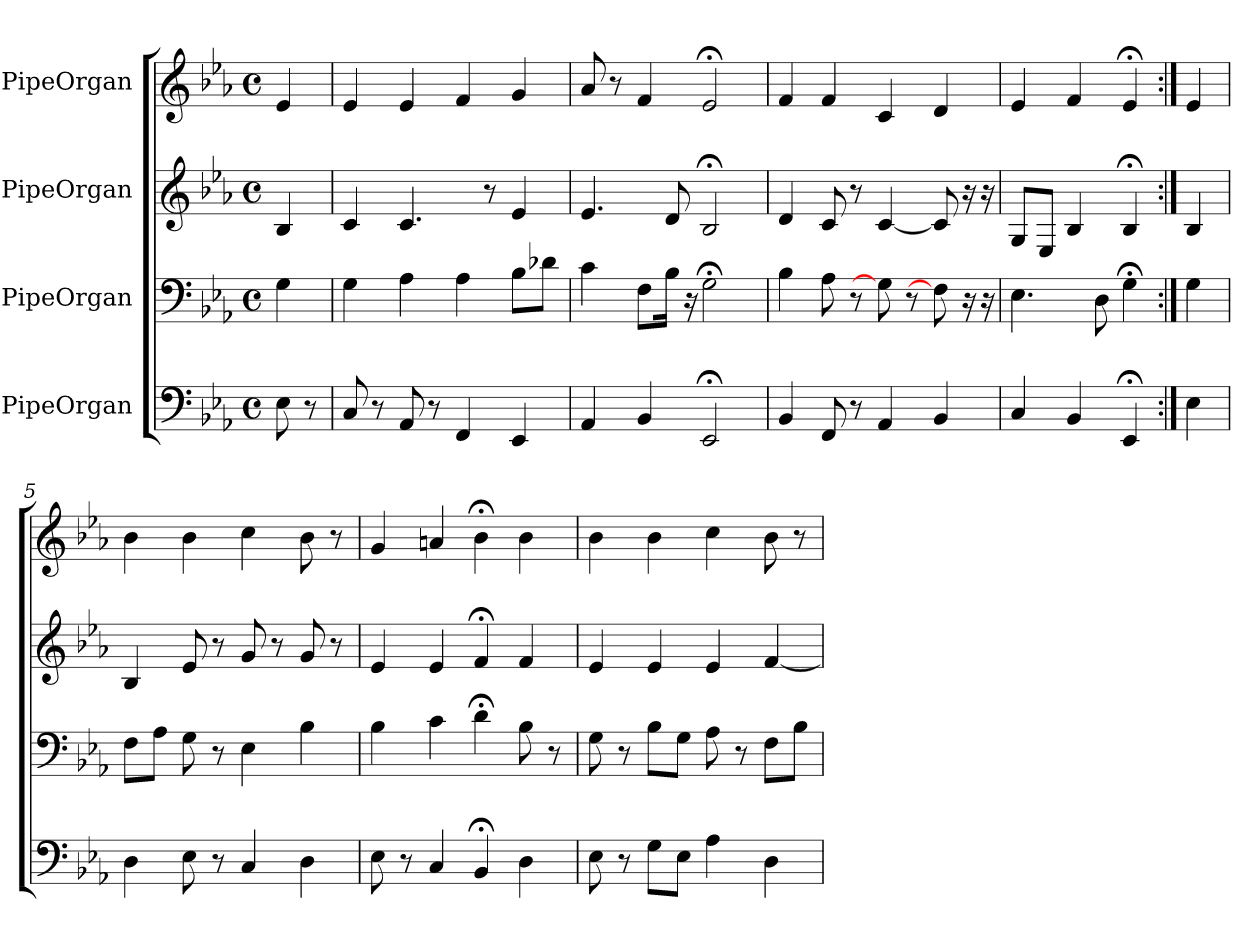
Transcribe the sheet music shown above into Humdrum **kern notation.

**kern	**kern	**kern	**kern
*part4	*part3	*part2	*part1
*staff4	*staff3	*staff2	*staff1
*I"PipeOrgan	*I"PipeOrgan	*I"PipeOrgan	*I"PipeOrgan
*k[b-e-a-]	*k[b-e-a-]	*k[b-e-a-]	*k[b-e-a-]
*E-:	*E-:	*E-:	*E-:
*M4/4	*M4/4	*M4/4	*M4/4
*met(c)	*met(c)	*met(c)	*met(c)
*MM60	*MM60	*MM60	*MM60
=	=	=	=
8E-	4G	4B-	4e-
8r	.	.	.
=1	=1	=1	=1
8C	4G	4c	4e-
8r	.	.	.
8AA-	4A-	4.c	4e-
8r	.	.	.
4FF	4A-	.	4f
.	.	8r	.
4EE-	8B-L	4e-	4g
.	8d-XJ	.	.
=2	=2	=2	=2
4AA-	4c	4.e-	8a-
.	.	.	8r
4BB-	8FL	.	4f
.	16B-Jk	8d	.
.	16r	.	.
2EE-;<	2G;<	2B-;<	2e-;<
=3	=3	=3	=3
4BB-	4B-	4d	4f
8FF	8A-	8c	4f
8r	8r	8r	.
4AA-	8G]	[4c	4c
.	8r	.	.
4BB-	8F]	8c]	4d
.	16r	16r	.
.	16r	16r	.
=4	=4	=4	=4
4C	4.E-	8GL	4e-
.	.	8E-J	.
4BB-	.	4B-	4f
.	8D	.	.
4EE-;<	4G;<	4B-;<	4e-;<
=:|!	=:|!	=:|!	=:|!
4E-	4G	4B-	4e-
=5	=5	=5	=5
4D	8FL	4B-	4b-
.	8A-J	.	.
8E-	8G	8e-	4b-
8r	8r	8r	.
4C	4E-	8g	4cc
.	.	8r	.
4D	4B-	8g	8b-
.	.	8r	8r
=6	=6	=6	=6
8E-	4B-	4e-	4g
8r	.	.	.
4C	4c	4e-	4an
4BB-;<	4d;<	4f;<	4b-;<
4D	8B-	4f	4b-
.	8r	.	.
=7	=7	=7	=7
8E-	8G	4e-	4b-
8r	8r	.	.
8GL	8B-L	4e-	4b-
8E-J	8GJ	.	.
4A-	8A-	4e-	4cc
.	8r	.	.
4D	8FL	[4f	8b-
.	8B-J	.	8r
=	=	=	=
*-	*-	*-	*-
